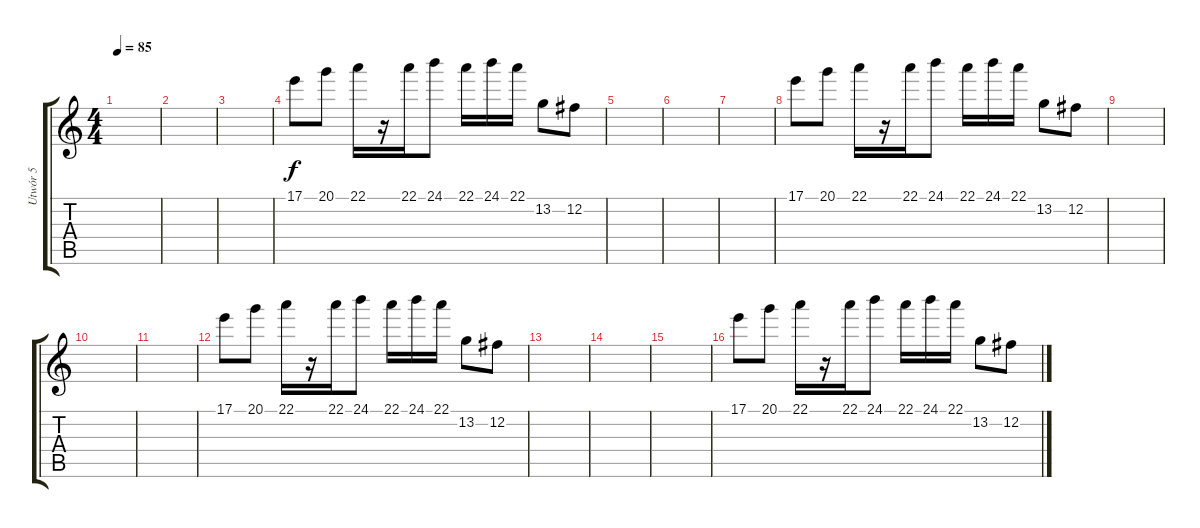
\track ("Utwór 5" "Utwór 5") {instrument distortionguitar}
\staff {score tabs}
\tuning (B3 Gb3 D3 A2 E2 B1) {hide}
\ts (4 4)
\tempo 85
\clef g2
\ks c
|
|
|
17.1.8 20.1.8 22.1.16 r.16 22.1.16 24.1.8 22.1.16 24.1.16 22.1.16 13.2.8 12.2.8 |
|
|
|
17.1.8 20.1.8 22.1.16 r.16 22.1.16 24.1.8 22.1.16 24.1.16 22.1.16 13.2.8 12.2.8 |
|
|
|
17.1.8 20.1.8 22.1.16 r.16 22.1.16 24.1.8 22.1.16 24.1.16 22.1.16 13.2.8 12.2.8 |
|
|
|
17.1.8 20.1.8 22.1.16 r.16 22.1.16 24.1.8 22.1.16 24.1.16 22.1.16 13.2.8 12.2.8
